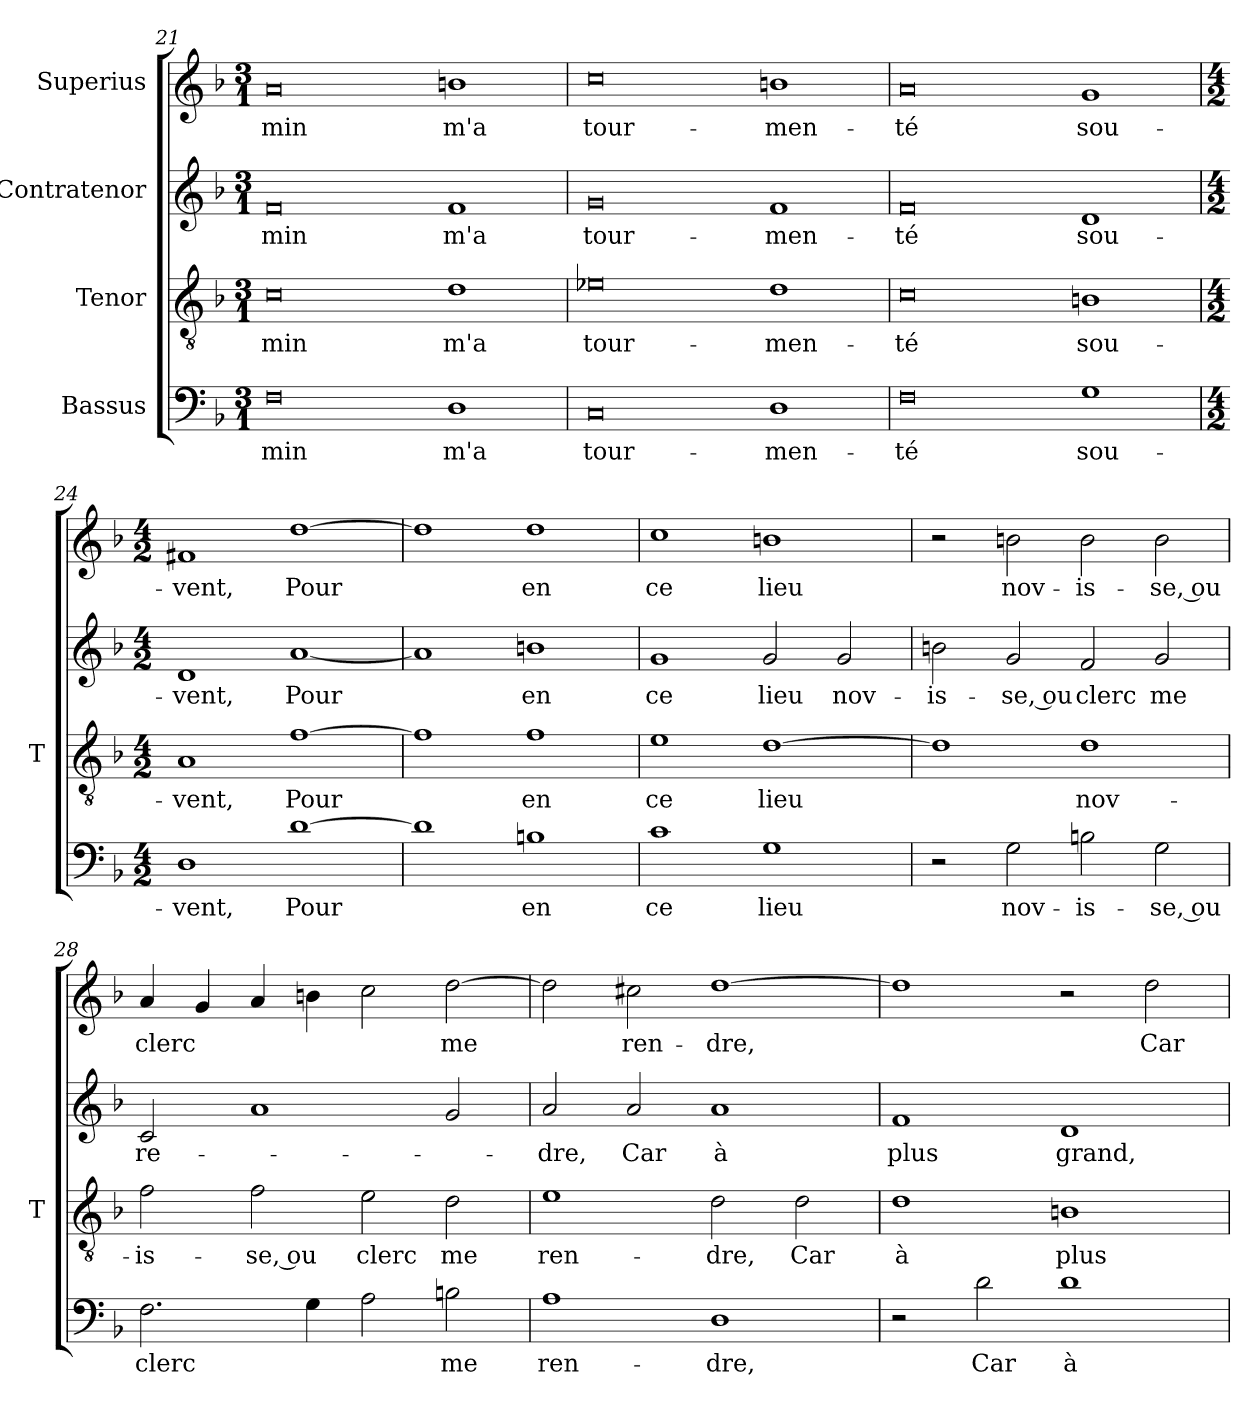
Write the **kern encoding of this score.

**kern	**text	**kern	**text	**kern	**text	**kern	**text
*part4	*part4	*part3	*part3	*part2	*part2	*part1	*part1
*staff4	*staff4	*staff3	*staff3	*staff2	*staff2	*staff1	*staff1
*I"Bassus	*	*I"Tenor	*	*I"Contratenor	*	*I"Superius	*
*	*	*I'T	*	*	*	*	*
*clefF4	*	*clefGv2	*	*clefG2	*	*clefG2	*
*k[b-]	*	*k[b-]	*	*k[b-]	*	*k[b-]	*
*M3/1	*	*M3/1	*	*M3/1	*	*M3/1	*
=21	=21	=21	=21	=21	=21	=21	=21
0F	-min	0c	-min	0f	-min	0a	-min
1D	-m'a	1d	-m'a	1f	-m'a	1b	-m'a
=22	=22	=22	=22	=22	=22	=22	=22
0C	tour-	0e-X	tour-	0g	tour-	0cc	tour-
1D	men-	1d	men-	1f	men-	1b	men-
=23	=23	=23	=23	=23	=23	=23	=23
0F	-té	0c	-té	0f	-té	0a	-té
1G	sou-	1B	sou-	1d	sou-	1g	sou-
=24	=24	=24	=24	=24	=24	=24	=24
*M4/2	*	*M4/2	*	*M4/2	*	*M4/2	*
1D	-vent,	1A	-vent,	1d	-vent,	1f#X	-vent,
[1d	-Pour	[1f	-Pour	[1a	-Pour	[1dd	-Pour
=25	=25	=25	=25	=25	=25	=25	=25
1d]	.	1f]	.	1a]	.	1dd]	.
1Bn	-en	1f	-en	1bn	-en	1dd	-en
=26	=26	=26	=26	=26	=26	=26	=26
1c	-ce	1e	-ce	1g	-ce	1cc	-ce
1G	-lieu	[1d	-lieu	2g	-lieu	1b	-lieu
.	.	.	.	2g	nov-	.	.
=27	=27	=27	=27	=27	=27	=27	=27
2r	.	1d]	.	2bn	is-	2r	.
2G	nov-	.	.	2g	-se, ou	2b	nov-
2Bn	is-	1d	nov-	2f	-clerc	2b	is-
2G	-se, ou	.	.	2g	-me	2b	-se, ou
=28	=28	=28	=28	=28	=28	=28	=28
2.F	-clerc	2f	is-	2c	re-	4a	-clerc
.	.	.	.	.	.	4g	.
.	.	2f	-se, ou	1a	.	4a	.
4G	.	.	.	.	.	4b	.
2A	.	2e	-clerc	.	.	2cc	.
2Bn	-me	2d	-me	2g	.	[2dd	-me
=29	=29	=29	=29	=29	=29	=29	=29
1A	ren-	1e	ren-	2a	-dre,	2dd]	.
.	.	.	.	2a	-Car	2cc#X	ren-
1D	-dre,	2d	-dre,	1a	-à	[1dd	-dre,
.	.	2d	-Car	.	.	.	.
=30	=30	=30	=30	=30	=30	=30	=30
2r	.	1d	-à	1f	-plus	1dd]	.
2d	-Car	.	.	.	.	.	.
1d	-à	1B	-plus	1d	-grand,	2r	.
.	.	.	.	.	.	2dd	-Car
=	=	=	=	=	=	=	=
*-	*-	*-	*-	*-	*-	*-	*-
